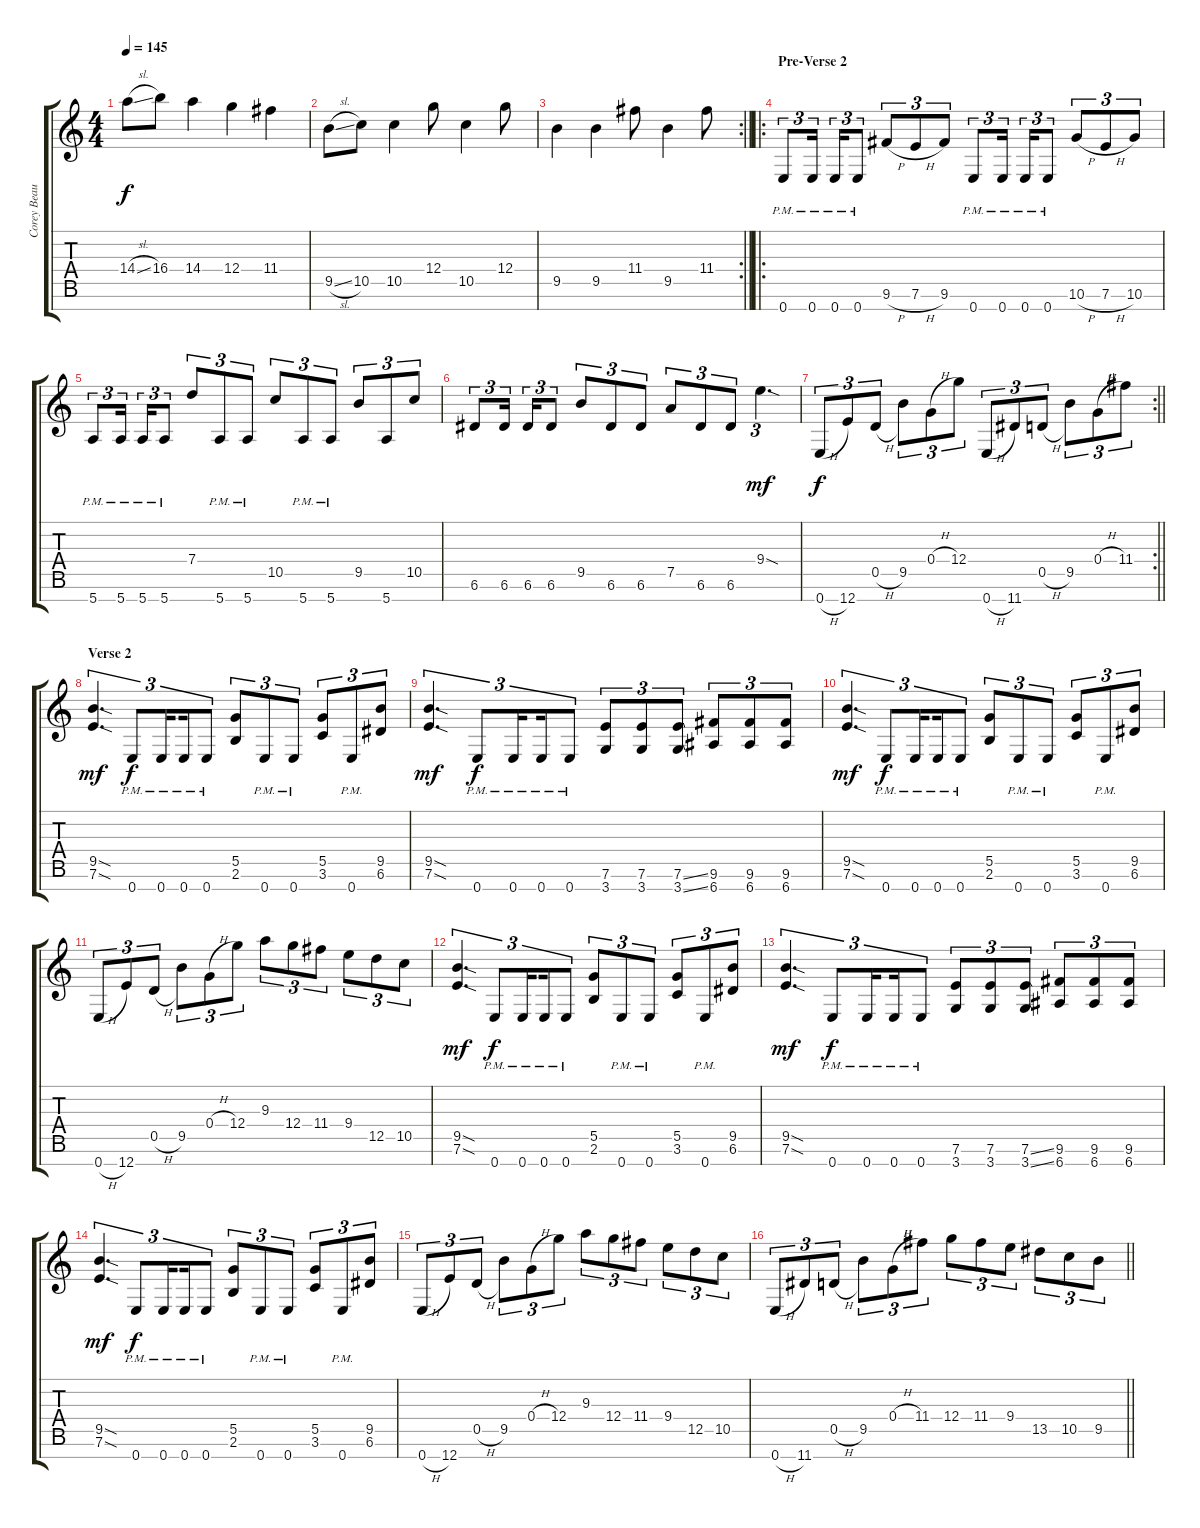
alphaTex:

\track ("Corey Beaulieu" "Corey Beau") {instrument distortionguitar}
\staff {score tabs}
\tuning (A4 E4 C4 G3 D3 A2 E2) {hide}
\ts (4 4)
\tempo 145
\clef g2
\ks c
14.4{sl}.8{dy f} 16.4.8 14.4.4 12.4.4 11.4.4 |
9.5{sl}.8 10.5.8 10.5.4 12.4.8 10.5.4 12.4.8 |
\rc 2
\barLineRight lightlight
9.5.4 9.5.4 11.4.8 9.5.4 11.4.8 |
\ro
\section ("" "Pre-Verse 2")
0.7{pm}.8{tu (3 2)} 0.7{pm}.16{tu (3 2) beam splitsecondary} 0.7{pm}.16{tu (3 2)} 0.7{pm}.8{tu (3 2)} 9.6{h}.8{tu (3 2)} 7.6{h}.8{tu (3 2)} 9.6.8{tu (3 2)} 0.7{pm}.8{tu (3 2)} 0.7{pm}.16{tu (3 2) beam splitsecondary} 0.7{pm}.16{tu (3 2)} 0.7{pm}.8{tu (3 2)} 10.6{h}.8{tu (3 2)} 7.6{h}.8{tu (3 2)} 10.6.8{tu (3 2)} |
5.7{pm}.8{tu (3 2)} 5.7{pm}.16{tu (3 2) beam splitsecondary} 5.7{pm}.16{tu (3 2)} 5.7{pm}.8{tu (3 2)} 7.4.8{tu (3 2)} 5.7{pm}.8{tu (3 2)} 5.7{pm}.8{tu (3 2)} 10.5.8{tu (3 2)} 5.7{pm}.8{tu (3 2)} 5.7{pm}.8{tu (3 2)} 9.5.8{tu (3 2)} 5.7.8{tu (3 2)} 10.5.8{tu (3 2)} |
6.6.8{tu (3 2)} 6.6.16{tu (3 2) beam splitsecondary} 6.6.16{tu (3 2)} 6.6.8{tu (3 2)} 9.5.8{tu (3 2)} 6.6.8{tu (3 2)} 6.6.8{tu (3 2)} 7.5.8{tu (3 2)} 6.6.8{tu (3 2)} 6.6.8{tu (3 2)} 9.4{sod}.4{d tu (3 2) dy mf} |
\rc 2
\barLineRight lightlight
0.7{h}.8{tu (3 2) dy f} 12.7.8{tu (3 2)} 0.5{h}.8{tu (3 2)} 9.5.8{tu (3 2)} 0.4{h}.8{tu (3 2)} 12.4.8{tu (3 2)} 0.7{h}.8{tu (3 2)} 11.7.8{tu (3 2)} 0.5{h}.8{tu (3 2)} 9.5.8{tu (3 2)} 0.4{h}.8{tu (3 2)} 11.4.8{tu (3 2)} |
\section ("" "Verse 2")
(9.5{sod} 7.6{sod}).4{d tu (3 2) dy mf} 0.7{pm}.8{tu (3 2) dy f} 0.7{pm}.16{tu (3 2) beam splitsecondary} 0.7{pm}.16{tu (3 2)} 0.7{pm}.8{tu (3 2)} (5.5 2.6).8{tu (3 2)} 0.7{pm}.8{tu (3 2)} 0.7{pm}.8{tu (3 2)} (5.5 3.6).8{tu (3 2)} 0.7{pm}.8{tu (3 2)} (9.5 6.6).8{tu (3 2)} |
(9.5{sod} 7.6{sod}).4{d tu (3 2) dy mf} 0.7{pm}.8{tu (3 2) dy f} 0.7{pm}.16{tu (3 2) beam splitsecondary} 0.7{pm}.16{tu (3 2)} 0.7{pm}.8{tu (3 2)} (7.6 3.7).8{tu (3 2)} (7.6 3.7).8{tu (3 2)} (7.6{ss} 3.7{ss}).8{tu (3 2)} (9.6 6.7).8{tu (3 2)} (9.6 6.7).8{tu (3 2)} (9.6 6.7).8{tu (3 2)} |
(9.5{sod} 7.6{sod}).4{d tu (3 2) dy mf} 0.7{pm}.8{tu (3 2) dy f} 0.7{pm}.16{tu (3 2) beam splitsecondary} 0.7{pm}.16{tu (3 2)} 0.7{pm}.8{tu (3 2)} (5.5 2.6).8{tu (3 2)} 0.7{pm}.8{tu (3 2)} 0.7{pm}.8{tu (3 2)} (5.5 3.6).8{tu (3 2)} 0.7{pm}.8{tu (3 2)} (9.5 6.6).8{tu (3 2)} |
0.7{h}.8{tu (3 2)} 12.7.8{tu (3 2)} 0.5{h}.8{tu (3 2)} 9.5.8{tu (3 2)} 0.4{h}.8{tu (3 2)} 12.4.8{tu (3 2)} 9.3.8{tu (3 2)} 12.4.8{tu (3 2)} 11.4.8{tu (3 2)} 9.4.8{tu (3 2)} 12.5.8{tu (3 2)} 10.5.8{tu (3 2)} |
(9.5{sod} 7.6{sod}).4{d tu (3 2) dy mf} 0.7{pm}.8{tu (3 2) dy f} 0.7{pm}.16{tu (3 2) beam splitsecondary} 0.7{pm}.16{tu (3 2)} 0.7{pm}.8{tu (3 2)} (5.5 2.6).8{tu (3 2)} 0.7{pm}.8{tu (3 2)} 0.7{pm}.8{tu (3 2)} (5.5 3.6).8{tu (3 2)} 0.7{pm}.8{tu (3 2)} (9.5 6.6).8{tu (3 2)} |
(9.5{sod} 7.6{sod}).4{d tu (3 2) dy mf} 0.7{pm}.8{tu (3 2) dy f} 0.7{pm}.16{tu (3 2) beam splitsecondary} 0.7{pm}.16{tu (3 2)} 0.7{pm}.8{tu (3 2)} (7.6 3.7).8{tu (3 2)} (7.6 3.7).8{tu (3 2)} (7.6{ss} 3.7{ss}).8{tu (3 2)} (9.6 6.7).8{tu (3 2)} (9.6 6.7).8{tu (3 2)} (9.6 6.7).8{tu (3 2)} |
(9.5{sod} 7.6{sod}).4{d tu (3 2) dy mf} 0.7{pm}.8{tu (3 2) dy f} 0.7{pm}.16{tu (3 2) beam splitsecondary} 0.7{pm}.16{tu (3 2)} 0.7{pm}.8{tu (3 2)} (5.5 2.6).8{tu (3 2)} 0.7{pm}.8{tu (3 2)} 0.7{pm}.8{tu (3 2)} (5.5 3.6).8{tu (3 2)} 0.7{pm}.8{tu (3 2)} (9.5 6.6).8{tu (3 2)} |
0.7{h}.8{tu (3 2)} 12.7.8{tu (3 2)} 0.5{h}.8{tu (3 2)} 9.5.8{tu (3 2)} 0.4{h}.8{tu (3 2)} 12.4.8{tu (3 2)} 9.3.8{tu (3 2)} 12.4.8{tu (3 2)} 11.4.8{tu (3 2)} 9.4.8{tu (3 2)} 12.5.8{tu (3 2)} 10.5.8{tu (3 2)} |
\barLineRight lightlight
0.7{h}.8{tu (3 2)} 11.7.8{tu (3 2)} 0.5{h}.8{tu (3 2)} 9.5.8{tu (3 2)} 0.4{h}.8{tu (3 2)} 11.4.8{tu (3 2)} 12.4.8{tu (3 2)} 11.4.8{tu (3 2)} 9.4.8{tu (3 2)} 13.5.8{tu (3 2)} 10.5.8{tu (3 2)} 9.5.8{tu (3 2)}
